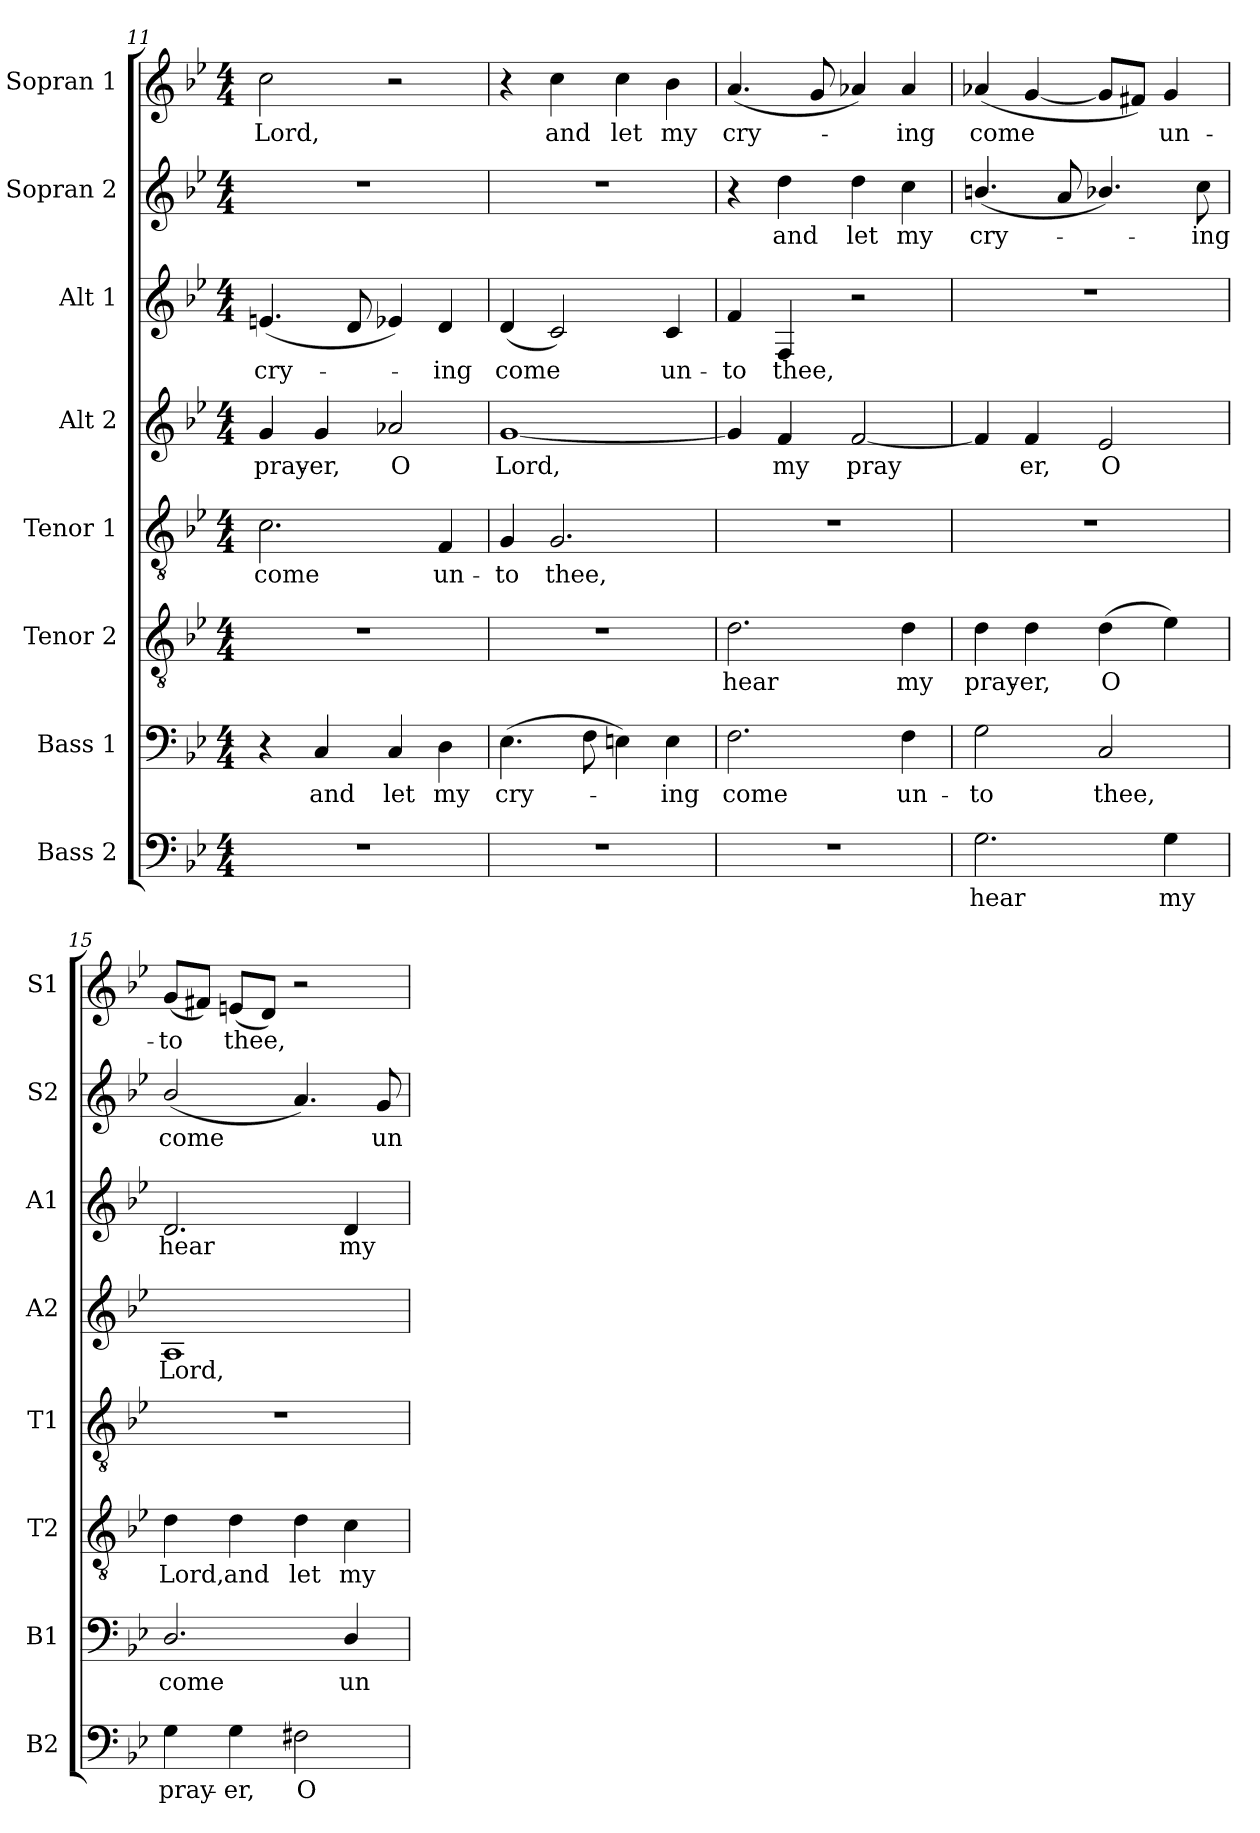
**kern	**text	**kern	**text	**kern	**text	**kern	**text	**kern	**text	**kern	**text	**kern	**text	**kern	**text
*part8	*part8	*part7	*part7	*part6	*part6	*part5	*part5	*part4	*part4	*part3	*part3	*part2	*part2	*part1	*part1
*staff8	*staff8	*staff7	*staff7	*staff6	*staff6	*staff5	*staff5	*staff4	*staff4	*staff3	*staff3	*staff2	*staff2	*staff1	*staff1
*I"Bass 2	*	*I"Bass 1	*	*I"Tenor 2	*	*I"Tenor 1	*	*I"Alt 2	*	*I"Alt 1	*	*I"Sopran 2	*	*I"Sopran 1	*
*I'B2	*	*I'B1	*	*I'T2	*	*I'T1	*	*I'A2	*	*I'A1	*	*I'S2	*	*I'S1	*
*clefF4	*	*clefF4	*	*clefGv2	*	*clefGv2	*	*clefG2	*	*clefG2	*	*clefG2	*	*clefG2	*
*k[b-e-]	*	*k[b-e-]	*	*k[b-e-]	*	*k[b-e-]	*	*k[b-e-]	*	*k[b-e-]	*	*k[b-e-]	*	*k[b-e-]	*
*M4/4	*	*M4/4	*	*M4/4	*	*M4/4	*	*M4/4	*	*M4/4	*	*M4/4	*	*M4/4	*
=11	=11	=11	=11	=11	=11	=11	=11	=11	=11	=11	=11	=11	=11	=11	=11
!	!	!	!	!	!	!	!LO:LY:b	!	!LO:LY:b	!	!LO:LY:b	!	!	!	!LO:LY:b
1r	.	4r	.	1r	.	2.c\	come	4g/	pray-	(4.en/	cry-	1r	.	2cc\	Lord,
!	!	!	!LO:LY:b	!	!	!	!	!	!LO:LY:b	!	!	!	!	!	!
.	.	4C/	and	.	.	.	.	4g/	-er,	.	.	.	.	.	.
.	.	.	.	.	.	.	.	.	.	8d/	.	.	.	.	.
!	!	!	!LO:LY:b	!	!	!	!	!	!LO:LY:b	!	!	!	!	!	!
.	.	4C/	let	.	.	.	.	2a-X/	O	4e-X/)	.	.	.	2r	.
!	!	!	!LO:LY:b	!	!	!	!LO:LY:b	!	!	!	!LO:LY:b	!	!	!	!
.	.	4D\	my	.	.	4F/	un-	.	.	4d/	-ing	.	.	.	.
=12	=12	=12	=12	=12	=12	=12	=12	=12	=12	=12	=12	=12	=12	=12	=12
!	!	!	!LO:LY:b	!	!	!	!LO:LY:b	!	!LO:LY:b	!	!LO:LY:b	!	!	!	!
1r	.	(>4.E-\	cry-	1r	.	4G/	-to	[1g	-Lord,	(4d/	come	1r	.	4r	.
!	!	!	!	!	!	!	!LO:LY:b	!	!	!	!	!	!	!	!LO:LY:b
.	.	.	.	.	.	2.G/	thee,	.	.	2c/)	.	.	.	4cc\	and
.	.	8F\	.	.	.	.	.	.	.	.	.	.	.	.	.
!	!	!	!	!	!	!	!	!	!	!	!	!	!	!	!LO:LY:b
.	.	4En\)	.	.	.	.	.	.	.	.	.	.	.	4cc\	let
!	!	!	!LO:LY:b	!	!	!	!	!	!	!	!LO:LY:b	!	!	!	!LO:LY:b
.	.	4E\	-ing	.	.	.	.	.	.	4c/	un-	.	.	4b-\	my
=13	=13	=13	=13	=13	=13	=13	=13	=13	=13	=13	=13	=13	=13	=13	=13
!	!	!	!LO:LY:b	!	!LO:LY:b	!	!	!	!	!	!LO:LY:b	!	!	!	!LO:LY:b
1r	.	2.F\	come	2.d\	hear	1r	.	4g/]	.	4f/	-to	4r	.	(4.a/	cry-
!	!	!	!	!	!	!	!	!	!LO:LY:b	!	!LO:LY:b	!	!LO:LY:b	!	!
.	.	.	.	.	.	.	.	4f/	my	4F/	thee,	4dd\	and	.	.
.	.	.	.	.	.	.	.	.	.	.	.	.	.	8g/	.
!	!	!	!	!	!	!	!	!	!LO:LY:b	!	!	!	!LO:LY:b	!	!
.	.	.	.	.	.	.	.	[2f/	pray	2r	.	4dd\	let	4a-X/)	.
!	!	!	!LO:LY:b	!	!LO:LY:b	!	!	!	!	!	!	!	!LO:LY:b	!	!LO:LY:b
.	.	4F\	un-	4d\	my	.	.	.	.	.	.	4cc\	my	4a-/	-ing
!!LO:LB:g=z
=14	=14	=14	=14	=14	=14	=14	=14	=14	=14	=14	=14	=14	=14	=14	=14
!	!LO:LY:b	!	!LO:LY:b	!	!LO:LY:b	!	!	!	!	!	!	!	!LO:LY:b	!	!LO:LY:b
2.G\	hear	2G\	-to	4d\	pray-	1r	.	4f/]	.	1r	.	(4.bn/	-cry-	(4a-X/	come
!	!	!	!	!	!LO:LY:b	!	!	!	!LO:LY:b	!	!	!	!	!	!
.	.	.	.	4d\	-er,	.	.	4f/	er,	.	.	.	.	[4g/	.
.	.	.	.	.	.	.	.	.	.	.	.	8a/	.	.	.
!	!	!	!LO:LY:b	!	!LO:LY:b	!	!	!	!LO:LY:b	!	!	!	!	!	!
.	.	2C/	thee,	(>4d\	O	.	.	2e-/	O	.	.	4.b-X/)	.	8g/L]	.
.	.	.	.	.	.	.	.	.	.	.	.	.	.	8f#X/J)	.
!	!LO:LY:b	!	!	!	!	!	!	!	!	!	!	!	!	!	!LO:LY:b
4G\	my	.	.	4e-\)	.	.	.	.	.	.	.	.	.	4g/	un-
!	!	!	!	!	!	!	!	!	!	!	!	!	!LO:LY:b	!	!
.	.	.	.	.	.	.	.	.	.	.	.	8cc\	-ing	.	.
=15	=15	=15	=15	=15	=15	=15	=15	=15	=15	=15	=15	=15	=15	=15	=15
!	!LO:LY:b	!	!LO:LY:b	!	!LO:LY:b	!	!	!	!LO:LY:b	!	!LO:LY:b	!	!LO:LY:b	!	!LO:LY:b
4G\	-pray-	2.D/	come	4d\	Lord,	1r	.	1A	Lord,	2.d/	hear	(2b-/	come	(8g/L	to
.	.	.	.	.	.	.	.	.	.	.	.	.	.	8f#X/J)	.
!	!LO:LY:b	!	!	!	!LO:LY:b	!	!	!	!	!	!	!	!	!	!LO:LY:b
4G\	-er,	.	.	4d\	and	.	.	.	.	.	.	.	.	(8en/L	thee,
.	.	.	.	.	.	.	.	.	.	.	.	.	.	8d/J)	.
!	!LO:LY:b	!	!	!	!LO:LY:b	!	!	!	!	!	!	!	!	!	!
2F#X\	O	.	.	4d\	let	.	.	.	.	.	.	4.a/)	.	2r	.
!	!	!	!LO:LY:b	!	!LO:LY:b	!	!	!	!	!	!LO:LY:b	!	!	!	!
.	.	4D/	un-	4c\	my	.	.	.	.	4d/	my	.	.	.	.
!	!	!	!	!	!	!	!	!	!	!	!	!	!LO:LY:b	!	!
.	.	.	.	.	.	.	.	.	.	.	.	8g/	un-	.	.
=	=	=	=	=	=	=	=	=	=	=	=	=	=	=	=
*-	*-	*-	*-	*-	*-	*-	*-	*-	*-	*-	*-	*-	*-	*-	*-
